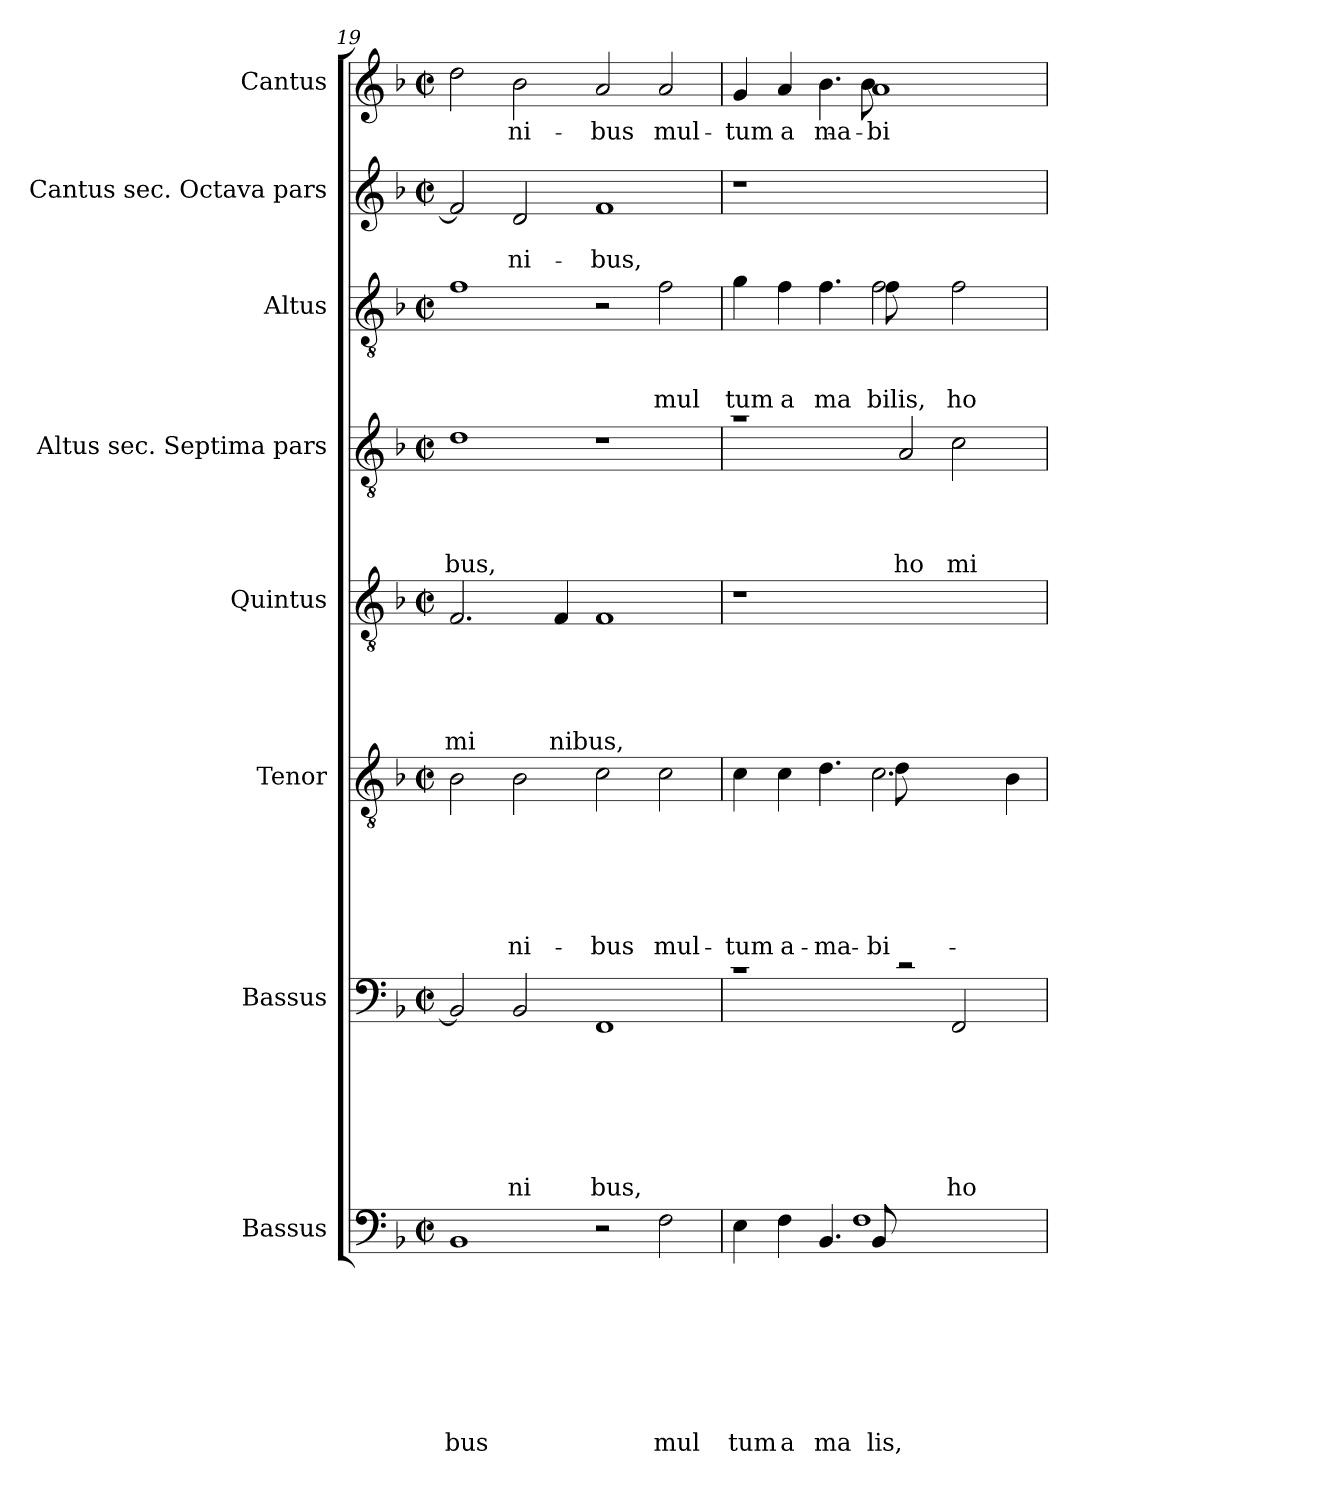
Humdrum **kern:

**kern	**text	**text	**text	**text	**text	**text	**text	**text	**kern	**text	**text	**text	**text	**text	**text	**text	**kern	**text	**text	**text	**text	**text	**text	**kern	**text	**text	**text	**text	**text	**kern	**text	**text	**text	**text	**kern	**text	**text	**text	**kern	**text	**text	**kern	**text
*part8	*part8	*part8	*part8	*part8	*part8	*part8	*part8	*part8	*part7	*part7	*part7	*part7	*part7	*part7	*part7	*part7	*part6	*part6	*part6	*part6	*part6	*part6	*part6	*part5	*part5	*part5	*part5	*part5	*part5	*part4	*part4	*part4	*part4	*part4	*part3	*part3	*part3	*part3	*part2	*part2	*part2	*part1	*part1
*staff8	*staff8	*staff8	*staff8	*staff8	*staff8	*staff8	*staff8	*staff8	*staff7	*staff7	*staff7	*staff7	*staff7	*staff7	*staff7	*staff7	*staff6	*staff6	*staff6	*staff6	*staff6	*staff6	*staff6	*staff5	*staff5	*staff5	*staff5	*staff5	*staff5	*staff4	*staff4	*staff4	*staff4	*staff4	*staff3	*staff3	*staff3	*staff3	*staff2	*staff2	*staff2	*staff1	*staff1
*I"Bassus	*	*	*	*	*	*	*	*	*I"Bassus	*	*	*	*	*	*	*	*I"Tenor	*	*	*	*	*	*	*I"Quintus	*	*	*	*	*	*I"Altus sec. Septima pars	*	*	*	*	*I"Altus	*	*	*	*I"Cantus sec. Octava pars	*	*	*I"Cantus	*
*	*	*	*	*	*	*	*	*	*I'Bassus	*	*	*	*	*	*	*	*I'Tenor	*	*	*	*	*	*	*I'Quintus	*	*	*	*	*	*	*	*	*	*	*I'Altus	*	*	*	*	*	*	*I'Cantus	*
*clefF4	*	*	*	*	*	*	*	*	*clefF4	*	*	*	*	*	*	*	*clefGv2	*	*	*	*	*	*	*clefGv2	*	*	*	*	*	*clefGv2	*	*	*	*	*clefGv2	*	*	*	*clefG2	*	*	*clefG2	*
*k[b-]	*	*	*	*	*	*	*	*	*k[b-]	*	*	*	*	*	*	*	*k[b-]	*	*	*	*	*	*	*k[b-]	*	*	*	*	*	*k[b-]	*	*	*	*	*k[b-]	*	*	*	*k[b-]	*	*	*k[b-]	*
*F:	*	*	*	*	*	*	*	*	*F:	*	*	*	*	*	*	*	*F:	*	*	*	*	*	*	*F:	*	*	*	*	*	*F:	*	*	*	*	*F:	*	*	*	*F:	*	*	*F:	*
*M2/2	*	*	*	*	*	*	*	*	*M2/2	*	*	*	*	*	*	*	*M2/2	*	*	*	*	*	*	*M2/2	*	*	*	*	*	*M2/2	*	*	*	*	*M2/2	*	*	*	*M2/2	*	*	*M2/2	*
*met(c|)	*	*	*	*	*	*	*	*	*met(c|)	*	*	*	*	*	*	*	*met(c|)	*	*	*	*	*	*	*met(c|)	*	*	*	*	*	*met(c|)	*	*	*	*	*met(c|)	*	*	*	*met(c|)	*	*	*met(c|)	*
=19	=19	=19	=19	=19	=19	=19	=19	=19	=19	=19	=19	=19	=19	=19	=19	=19	=19	=19	=19	=19	=19	=19	=19	=19	=19	=19	=19	=19	=19	=19	=19	=19	=19	=19	=19	=19	=19	=19	=19	=19	=19	=19	=19
!	!	!	!	!	!	!	!	!LO:LY:b	!	!	!	!	!	!	!	!	!	!	!	!	!	!	!	!	!	!	!	!	!LO:LY:b	!	!	!	!	!LO:LY:b	!	!	!	!	!	!	!	!	!
1BB-	.	.	.	.	.	.	.	bus	2BB-/]	.	.	.	.	.	.	.	2B-\	.	.	.	.	.	.	2.F/	.	.	.	.	mi	1d	.	.	.	-bus,	1f	.	.	.	2f/]	.	.	2dd\	.
!	!	!	!	!	!	!	!	!	!	!	!	!	!	!	!	!LO:LY:b	!	!	!	!	!	!	!LO:LY:b	!	!	!	!	!	!	!	!	!	!	!	!	!	!	!	!	!	!LO:LY:b	!	!LO:LY:b
.	.	.	.	.	.	.	.	.	2BB-/	.	.	.	.	.	.	ni	2B-\	.	.	.	.	.	-ni-	.	.	.	.	.	.	.	.	.	.	.	.	.	.	.	2d/	.	ni-	2b-\	-ni-
!	!	!	!	!	!	!	!	!	!	!	!	!	!	!	!	!	!	!	!	!	!	!	!	!	!	!	!	!	!LO:LY:b	!	!	!	!	!	!	!	!	!	!	!	!	!	!
.	.	.	.	.	.	.	.	.	.	.	.	.	.	.	.	.	.	.	.	.	.	.	.	4F/	.	.	.	.	nibus,	.	.	.	.	.	.	.	.	.	.	.	.	.	.
!	!	!	!	!	!	!	!	!	!	!	!	!	!	!	!	!LO:LY:b	!	!	!	!	!	!	!LO:LY:b	!	!	!	!	!	!	!	!	!	!	!	!	!	!	!	!	!	!LO:LY:b	!	!LO:LY:b
2r	.	.	.	.	.	.	.	.	1FF	.	.	.	.	.	.	bus,	2c\	.	.	.	.	.	-bus	1F	.	.	.	.	.	1r	.	.	.	.	2r	.	.	.	1f	.	-bus,	2a/	-bus
!	!	!	!	!	!	!	!	!LO:LY:b	!	!	!	!	!	!	!	!	!	!	!	!	!	!	!LO:LY:b	!	!	!	!	!	!	!	!	!	!	!	!	!	!	!LO:LY:b	!	!	!	!	!LO:LY:b
2F\	.	.	.	.	.	.	.	mul	.	.	.	.	.	.	.	.	2c\	.	.	.	.	.	mul-	.	.	.	.	.	.	.	.	.	.	.	2f\	.	.	mul	.	.	.	2a/	mul-
=20	=20	=20	=20	=20	=20	=20	=20	=20	=20	=20	=20	=20	=20	=20	=20	=20	=20	=20	=20	=20	=20	=20	=20	=20	=20	=20	=20	=20	=20	=20	=20	=20	=20	=20	=20	=20	=20	=20	=20	=20	=20	=20	=20
*^	*	*	*	*	*	*	*	*	*	*	*	*	*	*	*	*	*	*	*	*	*	*	*	*	*	*	*	*	*	*	*	*	*	*	*	*	*	*	*	*	*	*	*
!	!	!	!	!	!	!	!	!	!LO:LY:b	!	!	!	!	!	!	!	!	!	!	!	!	!	!	!LO:LY:b	!	!	!	!	!	!	!	!	!	!	!	!	!	!	!LO:LY:b	!	!	!	!	!LO:LY:b
*	*	*	*	*	*	*	*	*	*	*^	*	*	*	*	*	*	*	*^	*	*	*	*	*	*	*	*	*	*	*	*	*^	*	*	*	*	*^	*	*	*	*	*	*	*^	*
2ryy	4E\	.	.	.	.	.	.	.	tum	1rc	1ryy	.	.	.	.	.	.	.	4c\	2..ryy	.	.	.	.	.	-tum	1r	.	.	.	.	.	1ra	1ryy	.	.	.	.	4g\	2..ryy	.	.	tum	1r	.	.	4g/	2ryy	-tum
!	!	!	!	!	!	!	!	!	!LO:LY:b	!	!	!	!	!	!	!	!	!	!	!	!	!	!	!	!	!LO:LY:b	!	!	!	!	!	!	!	!	!	!	!	!	!	!	!	!	!LO:LY:b	!	!	!	!	!	!LO:LY:b
.	4F\	.	.	.	.	.	.	.	a	.	.	.	.	.	.	.	.	.	4c\	.	.	.	.	.	.	a-	.	.	.	.	.	.	.	.	.	.	.	.	4f\	.	.	.	a	.	.	.	4a/	.	a-
!	!	!	!	!	!	!	!	!	!LO:LY:b	!	!	!	!	!	!	!	!	!	!	!	!	!	!	!	!	!LO:LY:b	!	!	!	!	!	!	!	!	!	!	!	!	!	!	!	!	!LO:LY:b	!	!	!	!	!	!LO:LY:b
4.BB-/	4.ryy	.	.	.	.	.	.	.	ma	.	.	.	.	.	.	.	.	.	4.d\	.	.	.	.	.	.	-ma-	.	.	.	.	.	.	.	.	.	.	.	.	4.f\	.	.	.	ma	.	.	.	4.ryy	4.b-\	ma-
!	!	!	!	!	!	!	!	!	!LO:LY:b	!	!	!	!	!	!	!	!	!	!	!	!	!	!	!	!	!	!	!	!	!	!	!	!	!	!	!	!	!	!	!	!	!	!	!	!	!	!	!	!
!	!	!	!	!	!	!	!	!	!LO:LY:b	!	!	!	!	!	!	!	!	!	!	!	!	!	!	!	!	!LO:LY:b	!	!	!	!	!	!	!	!	!	!	!	!	!	!	!	!	!	!	!	!	!	!	!
!	!	!	!	!	!	!	!	!	!	!	!	!	!	!	!	!	!	!	!	!	!	!	!	!	!	!LO:LY:b	!	!	!	!	!	!	!	!	!	!	!	!	!	!	!	!	!LO:LY:b	!	!	!	!	!	!LO:LY:b
!	!	!	!	!	!	!	!	!	!	!	!	!	!	!	!	!	!	!	!	!	!	!	!	!	!	!	!	!	!	!	!	!	!	!	!	!	!	!	!	!	!	!	!	!	!	!	!	!	!LO:LY:b
8BB-/	1F	.	.	.	.	.	.	.	lis,	.	.	.	.	.	.	.	.	.	2.c\	8d\	.	.	.	.	.	bi-	.	.	.	.	.	.	.	.	.	.	.	.	2f\	8f\	.	.	bilis,	.	.	.	1a	8b-\	-bi
!	!	!	!	!	!	!	!	!	!	!	!	!	!	!	!	!	!	!	!	!	!	!	!	!	!	!	!	!	!	!	!	!	!	!	!	!	!	!LO:LY:b	!	!	!	!	!	!	!	!	!	!	!
2..ryy	.	.	.	.	.	.	.	.	.	2rc	4.ryy	.	.	.	.	.	.	.	.	2..ryy	.	.	.	.	.	.	2..ryy	.	.	.	.	.	2A/	4.ryy	.	.	.	ho-	.	2..ryy	.	.	.	2..ryy	.	.	.	2..ryy	.
!	!	!	!	!	!	!	!	!	!	!	!	!	!	!	!	!	!	!LO:LY:b	!	!	!	!	!	!	!	!	!	!	!	!	!	!	!	!	!	!	!	!LO:LY:b	!	!	!	!	!LO:LY:b	!	!	!	!	!	!
.	.	.	.	.	.	.	.	.	.	.	2FF/	.	.	.	.	.	.	ho	.	.	.	.	.	.	.	.	.	.	.	.	.	.	.	2c\	.	.	.	-mi-	2f\	.	.	.	ho	.	.	.	.	.	.
.	.	.	.	.	.	.	.	.	.	4.ryy	.	.	.	.	.	.	.	.	.	.	.	.	.	.	.	.	.	.	.	.	.	.	4.ryy	.	.	.	.	.	.	.	.	.	.	.	.	.	.	.	.
.	.	.	.	.	.	.	.	.	.	.	.	.	.	.	.	.	.	.	4B-\	.	.	.	.	.	.	.	.	.	.	.	.	.	.	.	.	.	.	.	.	.	.	.	.	.	.	.	.	.	.
*v	*v	*	*	*	*	*	*	*	*	*	*	*	*	*	*	*	*	*	*v	*v	*	*	*	*	*	*	*	*	*	*	*	*	*v	*v	*	*	*	*	*v	*v	*	*	*	*	*	*	*v	*v	*
*	*	*	*	*	*	*	*	*	*v	*v	*	*	*	*	*	*	*	*	*	*	*	*	*	*	*	*	*	*	*	*	*	*	*	*	*	*	*	*	*	*	*	*	*	*
=	=	=	=	=	=	=	=	=	=	=	=	=	=	=	=	=	=	=	=	=	=	=	=	=	=	=	=	=	=	=	=	=	=	=	=	=	=	=	=	=	=	=	=
*-	*-	*-	*-	*-	*-	*-	*-	*-	*-	*-	*-	*-	*-	*-	*-	*-	*-	*-	*-	*-	*-	*-	*-	*-	*-	*-	*-	*-	*-	*-	*-	*-	*-	*-	*-	*-	*-	*-	*-	*-	*-	*-	*-
